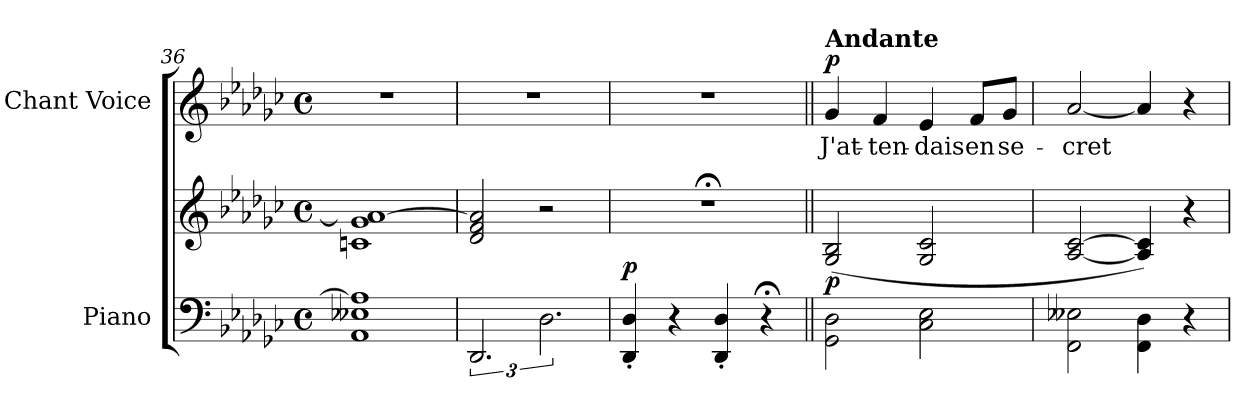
**kern	**kern	**dynam	**kern	**text	**dynam
*part2	*part2	*part2	*part1	*part1	*part1
*staff3	*staff2	*staff2/3	*staff1	*staff1	*staff1
*I"Piano	*	*	*I"Chant Voice	*	*
*I'Pno	*	*	*	*	*
*clefF4	*clefG2	*	*clefG2	*	*
*k[b-e-a-d-g-c-]	*k[b-e-a-d-g-c-]	*	*k[b-e-a-d-g-c-]	*	*
*M4/4	*M4/4	*	*M4/4	*	*
*met(c)	*met(c)	*	*met(c)	*	*
=36	=36	=36	=36	=36	=36
1AA- 1E--X 1A-]	1cn 1g- 1a-_	.	1r	.	.
=37	=37	=37	=37	=37	=37
3.DD-	2d-/ 2f/ 2a-/]	.	1r	.	.
3.D-	2r	.	.	.	.
=38	=38	=38	=38	=38	=38
!	!	!LO:DY:a=2	!	!	!
4DD-/' 4D-/'	1r;<	p	1r	.	.
4r	.	.	.	.	.
4DD-/' 4D-/'	.	.	.	.	.
4r;<	.	.	.	.	.
=39||	=39||	=39||	=39||	=39||	=39||
!	!	!	!LO:TX:a:B:t=Andante	!	!
!	!	!LO:DY:b	!	!	!LO:DY:a
2GG-\ 2D-\	(2G-/ 2B-/	p	4g-/	J'at-	p
.	.	.	4f/	-ten-	.
2C-\ 2E-\	2G-/ 2c-/	.	4e-/	-dais	.
.	.	.	8f/L	en	.
.	.	.	8g-/J	se-	.
=40	=40	=40	=40	=40	=40
2FF\ 2E--X\	[2A-/ [2c-/	.	[2a-/	-cret	.
4FF\ 4D-\	4A-/] 4c-/])	.	4a-/]	.	.
4r	4r	.	4r	.	.
=	=	=	=	=	=
*-	*-	*-	*-	*-	*-
